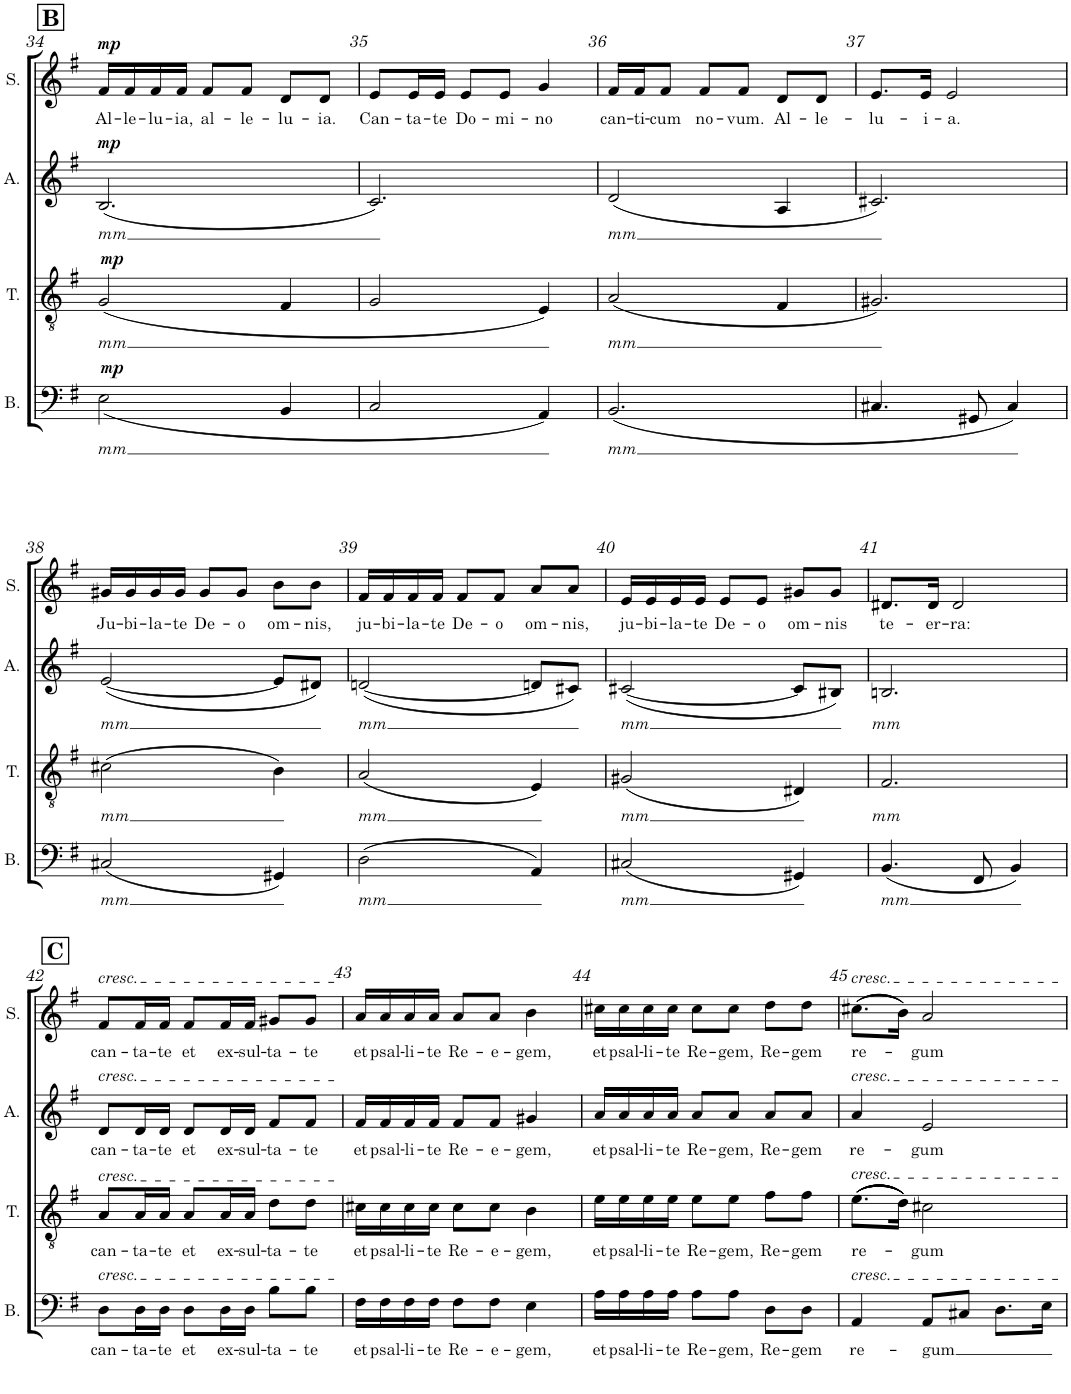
**kern	**text	**dynam	**kern	**text	**dynam	**kern	**text	**dynam	**kern	**text	**dynam
*part4	*part4	*part4	*part3	*part3	*part3	*part2	*part2	*part2	*part1	*part1	*part1
*staff4	*staff4	*staff4	*staff3	*staff3	*staff3	*staff2	*staff2	*staff2	*staff1	*staff1	*staff1
*I"Bas	*	*	*I"Tenor	*	*	*I"Alt	*	*	*I"Soprán	*	*
*I'B.	*	*	*I'T.	*	*	*I'A.	*	*	*I'S.	*	*
!!LO:PB:g=z
*clefF4	*	*	*clefGv2	*	*	*clefG2	*	*	*clefG2	*	*
*k[f#]	*	*	*k[f#]	*	*	*k[f#]	*	*	*k[f#]	*	*
*M3/4	*	*	*M3/4	*	*	*M3/4	*	*	*M3/4	*	*
!!LO:REH:place=s1:a:B:cj:fs=14:t=B
=34	=34	=34	=34	=34	=34	=34	=34	=34	=34	=34	=34
!	!LO:LY:b	!LO:DY:a	!	!LO:LY:b	!LO:DY:a	!	!LO:LY:b	!LO:DY:a	!	!LO:LY:b	!LO:DY:a
(<2E\	mm	mp	(<2G/	mm	mp	(2.B/	mm	mp	16f#/LL	Al-	mp
!	!	!	!	!	!	!	!	!	!	!LO:LY:b	!
.	.	.	.	.	.	.	.	.	16f#/	-le-	.
!	!	!	!	!	!	!	!	!	!	!LO:LY:b	!
.	.	.	.	.	.	.	.	.	16f#/	-lu-	.
!	!	!	!	!	!	!	!	!	!	!LO:LY:b	!
.	.	.	.	.	.	.	.	.	16f#/JJ	-ia,	.
!	!	!	!	!	!	!	!	!	!	!LO:LY:b	!
.	.	.	.	.	.	.	.	.	8f#/L	al-	.
!	!	!	!	!	!	!	!	!	!	!LO:LY:b	!
.	.	.	.	.	.	.	.	.	8f#/J	-le-	.
!	!	!	!	!	!	!	!	!	!	!LO:LY:b	!
4BB/	.	.	4F#/	.	.	.	.	.	8d/L	-lu-	.
!	!	!	!	!	!	!	!	!	!	!LO:LY:b	!
.	.	.	.	.	.	.	.	.	8d/J	-ia.	.
=35	=35	=35	=35	=35	=35	=35	=35	=35	=35	=35	=35
!	!	!	!	!	!	!	!	!	!	!LO:LY:b	!
2C/	.	.	2G/	.	.	2.c/)	.	.	8e/L	Can-	.
!	!	!	!	!	!	!	!	!	!	!LO:LY:b	!
.	.	.	.	.	.	.	.	.	16e/L	-ta-	.
!	!	!	!	!	!	!	!	!	!	!LO:LY:b	!
.	.	.	.	.	.	.	.	.	16e/JJ	-te	.
!	!	!	!	!	!	!	!	!	!	!LO:LY:b	!
.	.	.	.	.	.	.	.	.	8e/L	Do-	.
!	!	!	!	!	!	!	!	!	!	!LO:LY:b	!
.	.	.	.	.	.	.	.	.	8e/J	-mi-	.
!	!	!	!	!	!	!	!	!	!	!LO:LY:b	!
4AA/)	.	.	4E/)	.	.	.	.	.	4g/	-no	.
=36	=36	=36	=36	=36	=36	=36	=36	=36	=36	=36	=36
!	!LO:LY:b	!	!	!LO:LY:b	!	!	!LO:LY:b	!	!	!LO:LY:b	!
(<2.BB/	mm	.	(2A/	mm	.	(2d/	mm	.	16f#/LL	can-	.
!	!	!	!	!	!	!	!	!	!	!LO:LY:b	!
.	.	.	.	.	.	.	.	.	16f#/J	-ti-	.
!	!	!	!	!	!	!	!	!	!	!LO:LY:b	!
.	.	.	.	.	.	.	.	.	8f#/J	-cum	.
!	!	!	!	!	!	!	!	!	!	!LO:LY:b	!
.	.	.	.	.	.	.	.	.	8f#/L	no-	.
!	!	!	!	!	!	!	!	!	!	!LO:LY:b	!
.	.	.	.	.	.	.	.	.	8f#/J	-vum.	.
!	!	!	!	!	!	!	!	!	!	!LO:LY:b	!
.	.	.	4F#/	.	.	4A/	.	.	8d/L	Al-	.
!	!	!	!	!	!	!	!	!	!	!LO:LY:b	!
.	.	.	.	.	.	.	.	.	8d/J	-le-	.
=37	=37	=37	=37	=37	=37	=37	=37	=37	=37	=37	=37
!	!	!	!	!	!	!	!	!	!	!LO:LY:b	!
4.C#X/	.	.	2.G#X/)	.	.	2.c#X/)	.	.	8.e/L	-lu-	.
!	!	!	!	!	!	!	!	!	!	!LO:LY:b	!
.	.	.	.	.	.	.	.	.	16e/Jk	-i-	.
!	!	!	!	!	!	!	!	!	!	!LO:LY:b	!
.	.	.	.	.	.	.	.	.	2e/	-a.	.
8GG#X/	.	.	.	.	.	.	.	.	.	.	.
4C#/)	.	.	.	.	.	.	.	.	.	.	.
!!LO:LB:g=z
=38	=38	=38	=38	=38	=38	=38	=38	=38	=38	=38	=38
!	!LO:LY:b	!	!	!LO:LY:b	!	!	!LO:LY:b	!	!	!LO:LY:b	!
(2C#X/	mm	.	(2c#X\	mm	.	([2e/	mm	.	16g#X/LL	Ju-	.
!	!	!	!	!	!	!	!	!	!	!LO:LY:b	!
.	.	.	.	.	.	.	.	.	16g#/	-bi-	.
!	!	!	!	!	!	!	!	!	!	!LO:LY:b	!
.	.	.	.	.	.	.	.	.	16g#/	-la-	.
!	!	!	!	!	!	!	!	!	!	!LO:LY:b	!
.	.	.	.	.	.	.	.	.	16g#/JJ	-te	.
!	!	!	!	!	!	!	!	!	!	!LO:LY:b	!
.	.	.	.	.	.	.	.	.	8g#/L	De-	.
!	!	!	!	!	!	!	!	!	!	!LO:LY:b	!
.	.	.	.	.	.	.	.	.	8g#/J	-o	.
!	!	!	!	!	!	!	!	!	!	!LO:LY:b	!
4GG#X/)	.	.	4B\)	.	.	8e/L]	.	.	8b\L	om-	.
!	!	!	!	!	!	!	!	!	!	!LO:LY:b	!
.	.	.	.	.	.	8d#X/J)	.	.	8b\J	-nis,	.
=39	=39	=39	=39	=39	=39	=39	=39	=39	=39	=39	=39
!	!LO:LY:b	!	!	!LO:LY:b	!	!	!LO:LY:b	!	!	!LO:LY:b	!
(2D\	mm	.	(2A/	mm	.	([2dn/	mm	.	16f#/LL	ju-	.
!	!	!	!	!	!	!	!	!	!	!LO:LY:b	!
.	.	.	.	.	.	.	.	.	16f#/	-bi-	.
!	!	!	!	!	!	!	!	!	!	!LO:LY:b	!
.	.	.	.	.	.	.	.	.	16f#/	-la-	.
!	!	!	!	!	!	!	!	!	!	!LO:LY:b	!
.	.	.	.	.	.	.	.	.	16f#/JJ	-te	.
!	!	!	!	!	!	!	!	!	!	!LO:LY:b	!
.	.	.	.	.	.	.	.	.	8f#/L	De-	.
!	!	!	!	!	!	!	!	!	!	!LO:LY:b	!
.	.	.	.	.	.	.	.	.	8f#/J	-o	.
!	!	!	!	!	!	!	!	!	!	!LO:LY:b	!
4AA/)	.	.	4E/)	.	.	8dn/L]	.	.	8a/L	om-	.
!	!	!	!	!	!	!	!	!	!	!LO:LY:b	!
.	.	.	.	.	.	8c#X/J)	.	.	8a/J	-nis,	.
=40	=40	=40	=40	=40	=40	=40	=40	=40	=40	=40	=40
!	!LO:LY:b	!	!	!LO:LY:b	!	!	!LO:LY:b	!	!	!LO:LY:b	!
(2C#X/	mm	.	(2G#X/	mm	.	([2c#X/	mm	.	16e/LL	ju-	.
!	!	!	!	!	!	!	!	!	!	!LO:LY:b	!
.	.	.	.	.	.	.	.	.	16e/	-bi-	.
!	!	!	!	!	!	!	!	!	!	!LO:LY:b	!
.	.	.	.	.	.	.	.	.	16e/	-la-	.
!	!	!	!	!	!	!	!	!	!	!LO:LY:b	!
.	.	.	.	.	.	.	.	.	16e/JJ	-te	.
!	!	!	!	!	!	!	!	!	!	!LO:LY:b	!
.	.	.	.	.	.	.	.	.	8e/L	De-	.
!	!	!	!	!	!	!	!	!	!	!LO:LY:b	!
.	.	.	.	.	.	.	.	.	8e/J	-o	.
!	!	!	!	!	!	!	!	!	!	!LO:LY:b	!
4GG#X/)	.	.	4D#X/)	.	.	8c#/L]	.	.	8g#X/L	om-	.
!	!	!	!	!	!	!	!	!	!	!LO:LY:b	!
.	.	.	.	.	.	8B#X/J)	.	.	8g#/J	-nis	.
=41	=41	=41	=41	=41	=41	=41	=41	=41	=41	=41	=41
!	!LO:LY:b	!	!	!LO:LY:b	!	!	!LO:LY:b	!	!	!LO:LY:b	!
(4.BB/	mm	.	2.F#/	mm	.	2.Bn/	mm	.	8.d#X/L	te-	.
!	!	!	!	!	!	!	!	!	!	!LO:LY:b	!
.	.	.	.	.	.	.	.	.	16d#/Jk	-er-	.
!	!	!	!	!	!	!	!	!	!	!LO:LY:b	!
.	.	.	.	.	.	.	.	.	2d#/	-ra:	.
8FF#/	.	.	.	.	.	.	.	.	.	.	.
4BB/)	.	.	.	.	.	.	.	.	.	.	.
!!LO:LB:g=z
!!LO:REH:place=s1:a:B:cj:fs=14:t=C
=42	=42	=42	=42	=42	=42	=42	=42	=42	=42	=42	=42
!	!	!	!	!	!	!	!	!	!LO:TX:a:i:t=cresc.	!	!
!	!	!	!	!	!	!LO:TX:a:i:t=cresc.	!	!	!	!	!
!	!	!	!LO:TX:a:i:t=cresc.	!	!	!	!	!	!	!	!
!LO:TX:a:i:t=cresc.	!	!	!	!	!	!	!	!	!	!	!
!	!LO:LY:b	!	!	!LO:LY:b	!	!	!LO:LY:b	!	!	!LO:LY:b	!
8D\L	can-	.	8A/L	can-	.	8d/L	can-	.	8f#/L	can-	.
!	!LO:LY:b	!	!	!LO:LY:b	!	!	!LO:LY:b	!	!	!LO:LY:b	!
16D\L	-ta-	.	16A/L	-ta-	.	16d/L	-ta-	.	16f#/L	-ta-	.
!	!LO:LY:b	!	!	!LO:LY:b	!	!	!LO:LY:b	!	!	!LO:LY:b	!
16D\JJ	-te	.	16A/JJ	-te	.	16d/JJ	-te	.	16f#/JJ	-te	.
!	!LO:LY:b	!	!	!LO:LY:b	!	!	!LO:LY:b	!	!	!LO:LY:b	!
8D\L	et	.	8A/L	et	.	8d/L	et	.	8f#/L	et	.
!	!LO:LY:b	!	!	!LO:LY:b	!	!	!LO:LY:b	!	!	!LO:LY:b	!
16D\L	ex-	.	16A/L	ex-	.	16d/L	ex-	.	16f#/L	ex-	.
!	!LO:LY:b	!	!	!LO:LY:b	!	!	!LO:LY:b	!	!	!LO:LY:b	!
16D\JJ	-sul-	.	16A/JJ	-sul-	.	16d/JJ	-sul-	.	16f#/JJ	-sul-	.
!	!LO:LY:b	!	!	!LO:LY:b	!	!	!LO:LY:b	!	!	!LO:LY:b	!
8B\L	-ta-	.	8d\L	-ta-	.	8f#/L	-ta-	.	8g#X/L	-ta-	.
!	!LO:LY:b	!	!	!LO:LY:b	!	!	!LO:LY:b	!	!	!LO:LY:b	!
8B\J	-te	.	8d\J	-te	.	8f#/J	-te	.	8g#/J	-te	.
=43	=43	=43	=43	=43	=43	=43	=43	=43	=43	=43	=43
!	!LO:LY:b	!	!	!LO:LY:b	!	!	!LO:LY:b	!	!	!LO:LY:b	!
16F#\LL	et	.	16c#X\LL	et	.	16f#/LL	et	.	16a/LL	et	.
!	!LO:LY:b	!	!	!LO:LY:b	!	!	!LO:LY:b	!	!	!LO:LY:b	!
16F#\	psal-	.	16c#\	psal-	.	16f#/	psal-	.	16a/	psal-	.
!	!LO:LY:b	!	!	!LO:LY:b	!	!	!LO:LY:b	!	!	!LO:LY:b	!
16F#\	-li-	.	16c#\	-li-	.	16f#/	-li-	.	16a/	-li-	.
!	!LO:LY:b	!	!	!LO:LY:b	!	!	!LO:LY:b	!	!	!LO:LY:b	!
16F#\JJ	-te	.	16c#\JJ	-te	.	16f#/JJ	-te	.	16a/JJ	-te	.
!	!LO:LY:b	!	!	!LO:LY:b	!	!	!LO:LY:b	!	!	!LO:LY:b	!
8F#\L	Re-	.	8c#\L	Re-	.	8f#/L	Re-	.	8a/L	Re-	.
!	!LO:LY:b	!	!	!LO:LY:b	!	!	!LO:LY:b	!	!	!LO:LY:b	!
8F#\J	-e-	.	8c#\J	-e-	.	8f#/J	-e-	.	8a/J	-e-	.
!	!LO:LY:b	!	!	!LO:LY:b	!	!	!LO:LY:b	!	!	!LO:LY:b	!
4E\	-gem,	.	4B\	-gem,	.	4g#X/	-gem,	.	4b\	-gem,	.
=44	=44	=44	=44	=44	=44	=44	=44	=44	=44	=44	=44
!	!LO:LY:b	!	!	!LO:LY:b	!	!	!LO:LY:b	!	!	!LO:LY:b	!
16A\LL	et	.	16e\LL	et	.	16a/LL	et	.	16cc#X\LL	et	.
!	!LO:LY:b	!	!	!LO:LY:b	!	!	!LO:LY:b	!	!	!LO:LY:b	!
16A\	psal-	.	16e\	psal-	.	16a/	psal-	.	16cc#\	psal-	.
!	!LO:LY:b	!	!	!LO:LY:b	!	!	!LO:LY:b	!	!	!LO:LY:b	!
16A\	-li-	.	16e\	-li-	.	16a/	-li-	.	16cc#\	-li-	.
!	!LO:LY:b	!	!	!LO:LY:b	!	!	!LO:LY:b	!	!	!LO:LY:b	!
16A\JJ	-te	.	16e\JJ	-te	.	16a/JJ	-te	.	16cc#\JJ	-te	.
!	!LO:LY:b	!	!	!LO:LY:b	!	!	!LO:LY:b	!	!	!LO:LY:b	!
8A\L	Re-	.	8e\L	Re-	.	8a/L	Re-	.	8cc#\L	Re-	.
!	!LO:LY:b	!	!	!LO:LY:b	!	!	!LO:LY:b	!	!	!LO:LY:b	!
8A\J	-gem,	.	8e\J	-gem,	.	8a/J	-gem,	.	8cc#\J	-gem,	.
!	!LO:LY:b	!	!	!LO:LY:b	!	!	!LO:LY:b	!	!	!LO:LY:b	!
8D\L	Re-	.	8f#\L	Re-	.	8a/L	Re-	.	8dd\L	Re-	.
!	!LO:LY:b	!	!	!LO:LY:b	!	!	!LO:LY:b	!	!	!LO:LY:b	!
8D\J	-gem	.	8f#\J	-gem	.	8a/J	-gem	.	8dd\J	-gem	.
=45	=45	=45	=45	=45	=45	=45	=45	=45	=45	=45	=45
!	!	!	!	!	!	!	!	!	!LO:TX:a:i:t=cresc.	!	!
!	!	!	!	!	!	!LO:TX:a:i:t=cresc.	!	!	!	!	!
!	!	!	!LO:TX:a:i:t=cresc.	!	!	!	!	!	!	!	!
!LO:TX:a:i:t=cresc.	!	!	!	!	!	!	!	!	!	!	!
!	!LO:LY:b	!	!	!LO:LY:b	!	!	!LO:LY:b	!	!	!LO:LY:b	!
4AA/	re-	.	((((8.e\L	re-	.	4a/	re-	.	((8.cc#X\L	re-	.
.	.	.	16d\Jk))))	.	.	.	.	.	16b\Jk))	.	.
!	!LO:LY:b	!	!	!LO:LY:b	!	!	!LO:LY:b	!	!	!LO:LY:b	!
8AA/L	-gum	.	2c#X\	-gum	.	2e/	-gum	.	2a/	-gum	.
8C#X/J	.	.	.	.	.	.	.	.	.	.	.
8.D\L	.	.	.	.	.	.	.	.	.	.	.
16E\Jk	.	.	.	.	.	.	.	.	.	.	.
=	=	=	=	=	=	=	=	=	=	=	=
*-	*-	*-	*-	*-	*-	*-	*-	*-	*-	*-	*-
